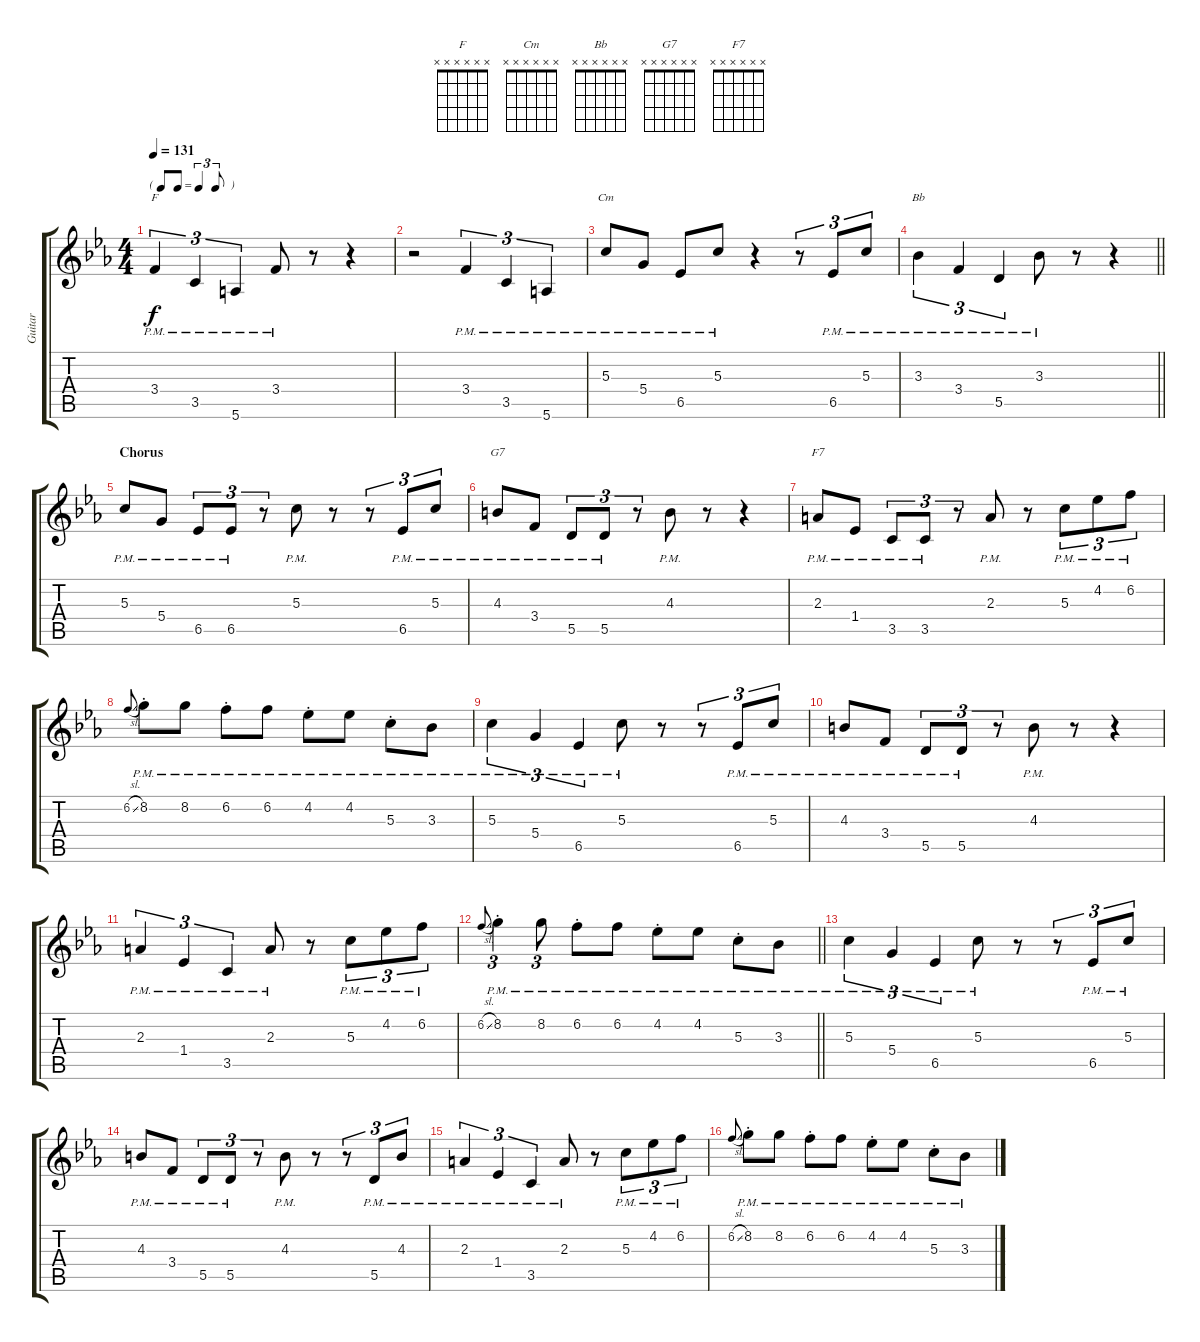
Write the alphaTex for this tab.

\track ("Guitar" "Guitar") {instrument electricguitarclean}
\staff {score tabs}
\tuning (E4 B3 G3 D3 A2 E2) {hide}
\chord ("F" x x x x x x)
\chord ("Cm" x x x x x x)
\chord ("Bb" x x x x x x)
\chord ("G7" x x x x x x)
\chord ("F7" x x x x x x)
\ts (4 4)
\tf triplet8th
\tempo 131
\clef g2
\ks cminor
3.4{pm}.4{tu (3 2) ch "F" dy f} 3.5{pm}.4{tu (3 2)} 5.6{pm}.4{tu (3 2)} 3.4{pm}.8 r.8 r.4 |
r.2 3.4{pm}.4{tu (3 2)} 3.5{pm}.4{tu (3 2)} 5.6{pm}.4{tu (3 2)} |
5.3{pm}.8{ch "Cm"} 5.4{pm}.8 6.5{pm}.8 5.3{pm}.8 r.4 r.8{tu (3 2)} 6.5{pm}.8{tu (3 2)} 5.3{pm}.8{tu (3 2)} |
\barLineRight lightlight
3.3{pm}.4{tu (3 2) ch "Bb"} 3.4{pm}.4{tu (3 2)} 5.5{pm}.4{tu (3 2)} 3.3{pm}.8 r.8 r.4 |
\section ("" "Chorus")
5.3{pm}.8 5.4{pm}.8 6.5{pm}.8{tu (3 2)} 6.5{pm}.8{tu (3 2)} r.8{tu (3 2)} 5.3{pm}.8 r.8 r.8{tu (3 2)} 6.5{pm}.8{tu (3 2)} 5.3{pm}.8{tu (3 2)} |
4.3{pm}.8{ch "G7"} 3.4{pm}.8 5.5{pm}.8{tu (3 2)} 5.5{pm}.8{tu (3 2)} r.8{tu (3 2)} 4.3{pm}.8 r.8 r.4 |
2.3{pm}.8{ch "F7"} 1.4{pm}.8 3.5{pm}.8{tu (3 2)} 3.5{pm}.8{tu (3 2)} r.8{tu (3 2)} 2.3{pm}.8 r.8 5.3{pm}.8{tu (3 2)} 4.2{pm}.8{tu (3 2)} 6.2{pm}.8{tu (3 2)} |
6.2{sl}.8{gr onbeat} 8.2{pm st}.8 8.2{pm}.8 6.2{pm st}.8 6.2{pm}.8 4.2{pm st}.8 4.2{pm}.8 5.3{pm st}.8 3.3{pm}.8 |
5.3{pm}.4{tu (3 2)} 5.4{pm}.4{tu (3 2)} 6.5{pm}.4{tu (3 2)} 5.3{pm}.8 r.8 r.8{tu (3 2)} 6.5{pm}.8{tu (3 2)} 5.3{pm}.8{tu (3 2)} |
4.3{pm}.8 3.4{pm}.8 5.5{pm}.8{tu (3 2)} 5.5{pm}.8{tu (3 2)} r.8{tu (3 2)} 4.3{pm}.8 r.8 r.4 |
2.3{pm}.4{tu (3 2)} 1.4{pm}.4{tu (3 2)} 3.5{pm}.4{tu (3 2)} 2.3{pm}.8 r.8 5.3{pm}.8{tu (3 2)} 4.2{pm}.8{tu (3 2)} 6.2{pm}.8{tu (3 2)} |
\barLineRight lightlight
6.2{sl}.8{gr onbeat} 8.2{pm st}.4{tu (3 2)} 8.2{pm}.8{tu (3 2)} 6.2{pm st}.8 6.2{pm}.8 4.2{pm st}.8 4.2{pm}.8 5.3{pm st}.8 3.3{pm}.8 |
5.3{pm}.4{tu (3 2)} 5.4{pm}.4{tu (3 2)} 6.5{pm}.4{tu (3 2)} 5.3{pm}.8 r.8 r.8{tu (3 2)} 6.5{pm}.8{tu (3 2)} 5.3{pm}.8{tu (3 2)} |
4.3{pm}.8 3.4{pm}.8 5.5{pm}.8{tu (3 2)} 5.5{pm}.8{tu (3 2)} r.8{tu (3 2)} 4.3{pm}.8 r.8 r.8{tu (3 2)} 5.5{pm}.8{tu (3 2)} 4.3{pm}.8{tu (3 2)} |
2.3{pm}.4{tu (3 2)} 1.4{pm}.4{tu (3 2)} 3.5{pm}.4{tu (3 2)} 2.3{pm}.8 r.8 5.3{pm}.8{tu (3 2)} 4.2{pm}.8{tu (3 2)} 6.2{pm}.8{tu (3 2)} |
6.2{sl}.8{gr onbeat} 8.2{pm st}.8 8.2{pm}.8 6.2{pm st}.8 6.2{pm}.8 4.2{pm st}.8 4.2{pm}.8 5.3{pm st}.8 3.3{pm}.8
